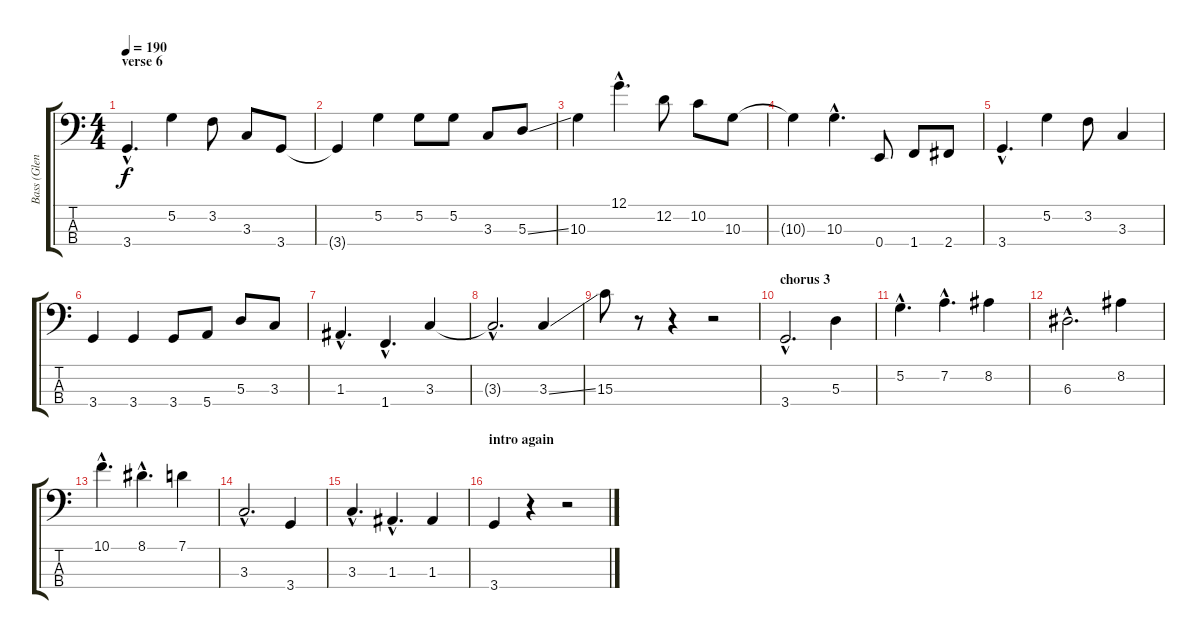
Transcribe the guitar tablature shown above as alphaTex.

\track ("Bass (Glenn)" "Bass (Glen") {instrument electricbasspick}
\staff {score tabs}
\tuning (G2 D2 A1 E1) {hide}
\ts (4 4)
\section ("" "verse 6")
\tempo 190
\clef f4
\ks c
3.4{hac}.4{d dy f} 5.2.4 3.2.8 3.3.8 3.4.8 |
3.4{t}.4 5.2.4 5.2.8 5.2.8 3.3.8 5.3{ss}.8 |
10.3.4 12.1{hac}.4{d} 12.2.8 10.2.8 10.3.8 |
10.3{t}.4 10.3{hac}.4{d} 0.4.8 1.4.8 2.4.8 |
3.4{hac}.4{d} 5.2.4 3.2.8 3.3.4 |
3.4.4 3.4.4 3.4.8 5.4.8 5.3.8 3.3.8 |
1.3{hac}.4{d} 1.4{hac}.4{d} 3.3.4 |
3.3{hac t}.2{d} 3.3{ss}.4 |
15.3.8 r.8 r.4 r.2 |
\section ("" "chorus 3")
3.4{hac}.2{d} 5.3.4 |
5.2{hac}.4{d} 7.2{hac}.4{d} 8.2.4 |
6.3{hac}.2{d} 8.2.4 |
10.1{hac}.4{d} 8.1{hac}.4{d} 7.1.4 |
3.3{hac}.2{d} 3.4.4 |
3.3{hac}.4{d} 1.3{hac}.4{d} 1.3.4 |
\section ("" "intro again")
3.4.4 r.4 r.2
